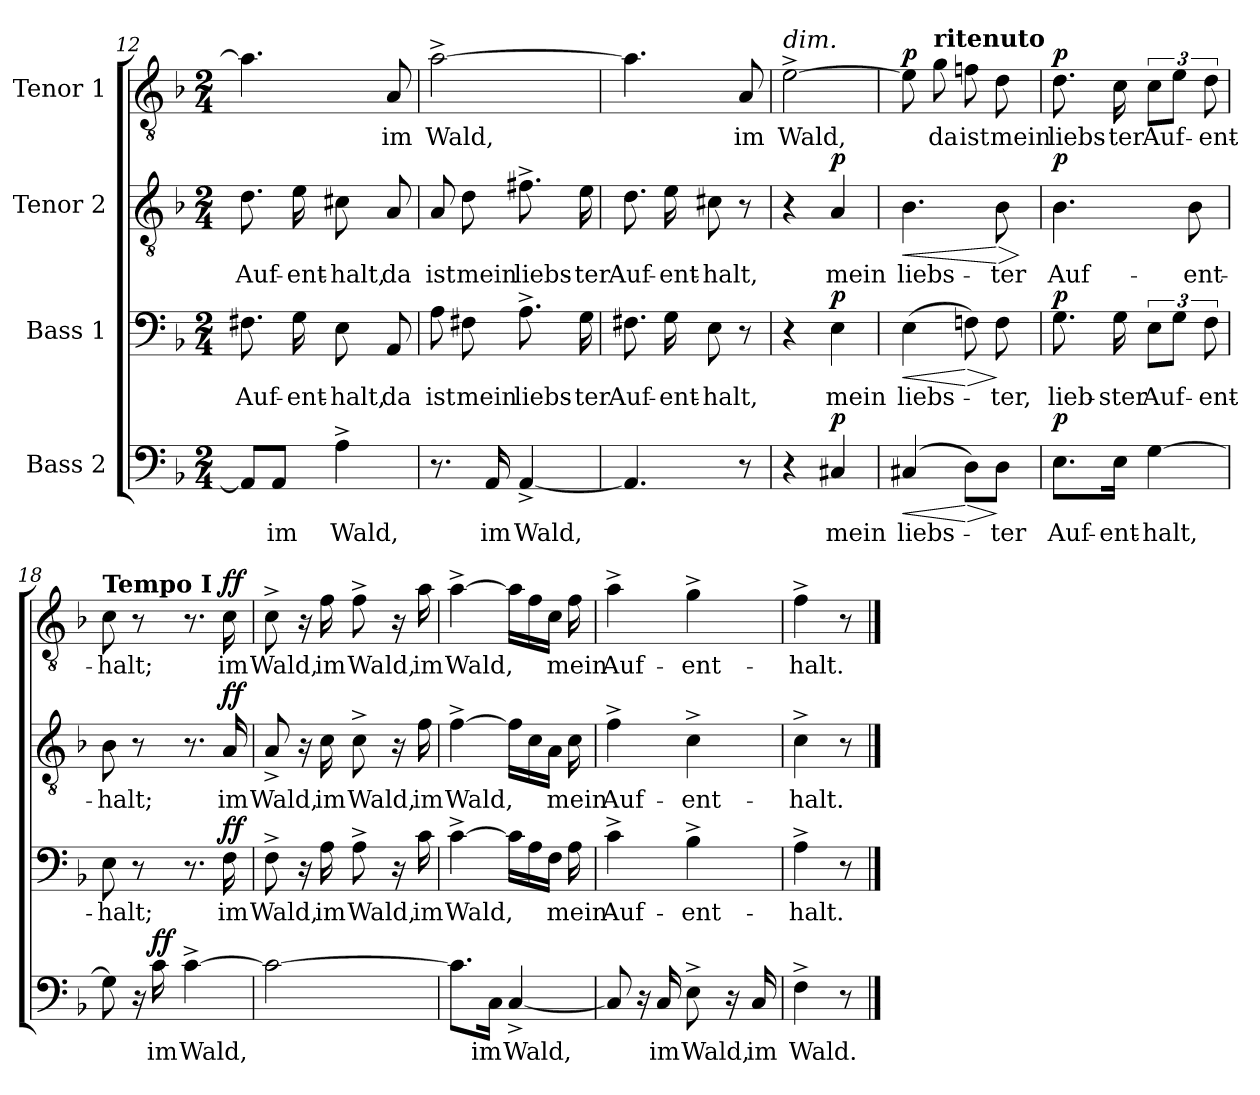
**kern	**text	**dynam	**kern	**text	**dynam	**kern	**text	**dynam	**kern	**text	**dynam
*part4	*part4	*part4	*part3	*part3	*part3	*part2	*part2	*part2	*part1	*part1	*part1
*staff4	*staff4	*staff4	*staff3	*staff3	*staff3	*staff2	*staff2	*staff2	*staff1	*staff1	*staff1
*I"Bass 2	*	*	*I"Bass 1	*	*	*I"Tenor 2	*	*	*I"Tenor 1	*	*
*clefF4	*	*	*clefF4	*	*	*clefGv2	*	*	*clefGv2	*	*
*k[b-]	*	*	*k[b-]	*	*	*k[b-]	*	*	*k[b-]	*	*
*M2/4	*	*	*M2/4	*	*	*M2/4	*	*	*M2/4	*	*
=12	=12	=12	=12	=12	=12	=12	=12	=12	=12	=12	=12
8AA/L]	.	.	8.F#X\	Auf-	.	8.d\	Auf-	.	4.a\]	.	.
8AA/J	im	.	.	.	.	.	.	.	.	.	.
.	.	.	16G\	-ent-	.	16e\	-ent-	.	.	.	.
4A^\	Wald,	.	8E\	-halt,	.	8c#X\	-halt,	.	.	.	.
.	.	.	8AA/	da	.	8A/	da	.	8A/	im	.
!!LO:LB:g=z
=13	=13	=13	=13	=13	=13	=13	=13	=13	=13	=13	=13
8.r	.	.	8A\	ist	.	8A/	ist	.	[2a^\	Wald,	.
.	.	.	8F#X\	mein	.	8d\	mein	.	.	.	.
16AA/	im	.	.	.	.	.	.	.	.	.	.
[4AA^/	Wald,	.	8.A^\	liebs-	.	8.f#X^\	liebs-	.	.	.	.
.	.	.	16G\	-ter	.	16e\	-ter	.	.	.	.
=14	=14	=14	=14	=14	=14	=14	=14	=14	=14	=14	=14
4.AA/]	.	.	8.F#X\	Auf-	.	8.d\	Auf-	.	4.a\]	.	.
.	.	.	16G\	-ent-	.	16e\	-ent-	.	.	.	.
.	.	.	8E\	-halt,	.	8c#X\	-halt,	.	.	.	.
8r	.	.	8r	.	.	8r	.	.	8A/	im	.
=15	=15	=15	=15	=15	=15	=15	=15	=15	=15	=15	=15
!	!	!	!	!	!	!	!	!	!LO:TX:a:i:t=dim.	!	!
4r	.	.	4r	.	.	4r	.	.	[2e^\	Wald,	.
!	!	!LO:DY:a	!	!	!LO:DY:a	!	!	!LO:DY:a	!	!	!
4C#X/	mein	p	4E\	mein	p	4A/	mein	p	.	.	.
=16	=16	=16	=16	=16	=16	=16	=16	=16	=16	=16	=16
!	!	!LO:HP:b	!	!	!LO:HP:b	!	!	!LO:HP:b	!	!	!LO:DY:a
(4C#X/	liebs-	<	(4E\	liebs-	<	4.B-\	liebs-	<	8e\]	.	p
!	!	!	!	!	!	!	!	!	!LO:TX:a:B:t=ritenuto	!	!
.	.	.	.	.	.	.	.	.	8g\	da	.
!	!	!LO:HP:n=1:b	!	!	!LO:HP:n=1:b	!	!	!	!	!	!
8D\L)	.	[ >	8Fn\)	.	[ >	.	.	.	8fn\	ist	.
!	!	!	!	!	!	!	!	!LO:HP:n=1:b	!	!	!
8D\J	-ter	]	8F\	-ter,	]	8B-\	-ter	[ >	8d\	mein	.
.	.	.	.	.	.	.	.	]	.	.	.
=17	=17	=17	=17	=17	=17	=17	=17	=17	=17	=17	=17
!	!	!LO:DY:a	!	!	!LO:DY:a	!	!	!LO:DY:a	!	!	!LO:DY:a
8.E\L	Auf-	p	8.G\	lieb-	p	4.B-\	Auf-	p	8.d\	liebs-	p
16E\Jk	-ent-	.	16G\	-ster	.	.	.	.	16c\	-ter	.
[4G\	-halt,	.	12E\L	Auf-	.	.	.	.	12c\L	Auf-	.
.	.	.	12G\J	.	.	.	.	.	12e\J	.	.
.	.	.	.	.	.	8B-\	-ent-	.	.	.	.
.	.	.	12F\	-ent-	.	.	.	.	12d\	-ent-	.
!!LO:LB:g=z
=18	=18	=18	=18	=18	=18	=18	=18	=18	=18	=18	=18
!	!	!	!	!	!	!	!	!	!LO:TX:a:B:t=Tempo I	!	!
8G\]	.	.	8E\	-halt;	.	8B-\	-halt;	.	8c\	-halt;	.
16r	.	.	8r	.	.	8r	.	.	8r	.	.
!	!	!LO:DY:a	!	!	!	!	!	!	!	!	!
16c\	im	ff	.	.	.	.	.	.	.	.	.
[4c^\	Wald,	.	8.r	.	.	8.r	.	.	8.r	.	.
!	!	!	!	!	!LO:DY:a	!	!	!LO:DY:a	!	!	!LO:DY:a
.	.	.	16F\	im	ff	16A/	im	ff	16c\	im	ff
=19	=19	=19	=19	=19	=19	=19	=19	=19	=19	=19	=19
2c\_	.	.	8F^\	Wald,	.	8A^/	Wald,	.	8c^\	Wald,	.
.	.	.	16r	.	.	16r	.	.	16r	.	.
.	.	.	16A\	im	.	16c\	im	.	16f\	im	.
.	.	.	8A^\	Wald,	.	8c^\	Wald,	.	8f^\	Wald,	.
.	.	.	16r	.	.	16r	.	.	16r	.	.
.	.	.	16c\	im	.	16f\	im	.	16a\	im	.
=20	=20	=20	=20	=20	=20	=20	=20	=20	=20	=20	=20
8.c\L]	.	.	[4c^\	Wald,	.	[4f^\	Wald,	.	[4a^\	Wald,	.
16C\Jk	im	.	.	.	.	.	.	.	.	.	.
[4C^/	Wald,	.	16c\LL]	.	.	16f\LL]	.	.	16a\LL]	.	.
.	.	.	16A\	.	.	16c\	.	.	16f\	.	.
.	.	.	16F\JJ	.	.	16A\JJ	.	.	16c\JJ	.	.
.	.	.	16A\	mein	.	16c\	mein	.	16f\	mein	.
=21	=21	=21	=21	=21	=21	=21	=21	=21	=21	=21	=21
8C/]	.	.	4c^\	Auf-	.	4f^\	Auf-	.	4a^\	Auf-	.
16r	.	.	.	.	.	.	.	.	.	.	.
16C/	im	.	.	.	.	.	.	.	.	.	.
8E^\	Wald,	.	4B-^\	-ent-	.	4c^\	-ent-	.	4g^\	-ent-	.
16r	.	.	.	.	.	.	.	.	.	.	.
16C/	im	.	.	.	.	.	.	.	.	.	.
=22	=22	=22	=22	=22	=22	=22	=22	=22	=22	=22	=22
4F^\	Wald.	.	4A^\	-halt.	.	4c^\	-halt.	.	4f^\	-halt.	.
8r	.	.	8r	.	.	8r	.	.	8r	.	.
==	==	==	==	==	==	==	==	==	==	==	==
*-	*-	*-	*-	*-	*-	*-	*-	*-	*-	*-	*-
